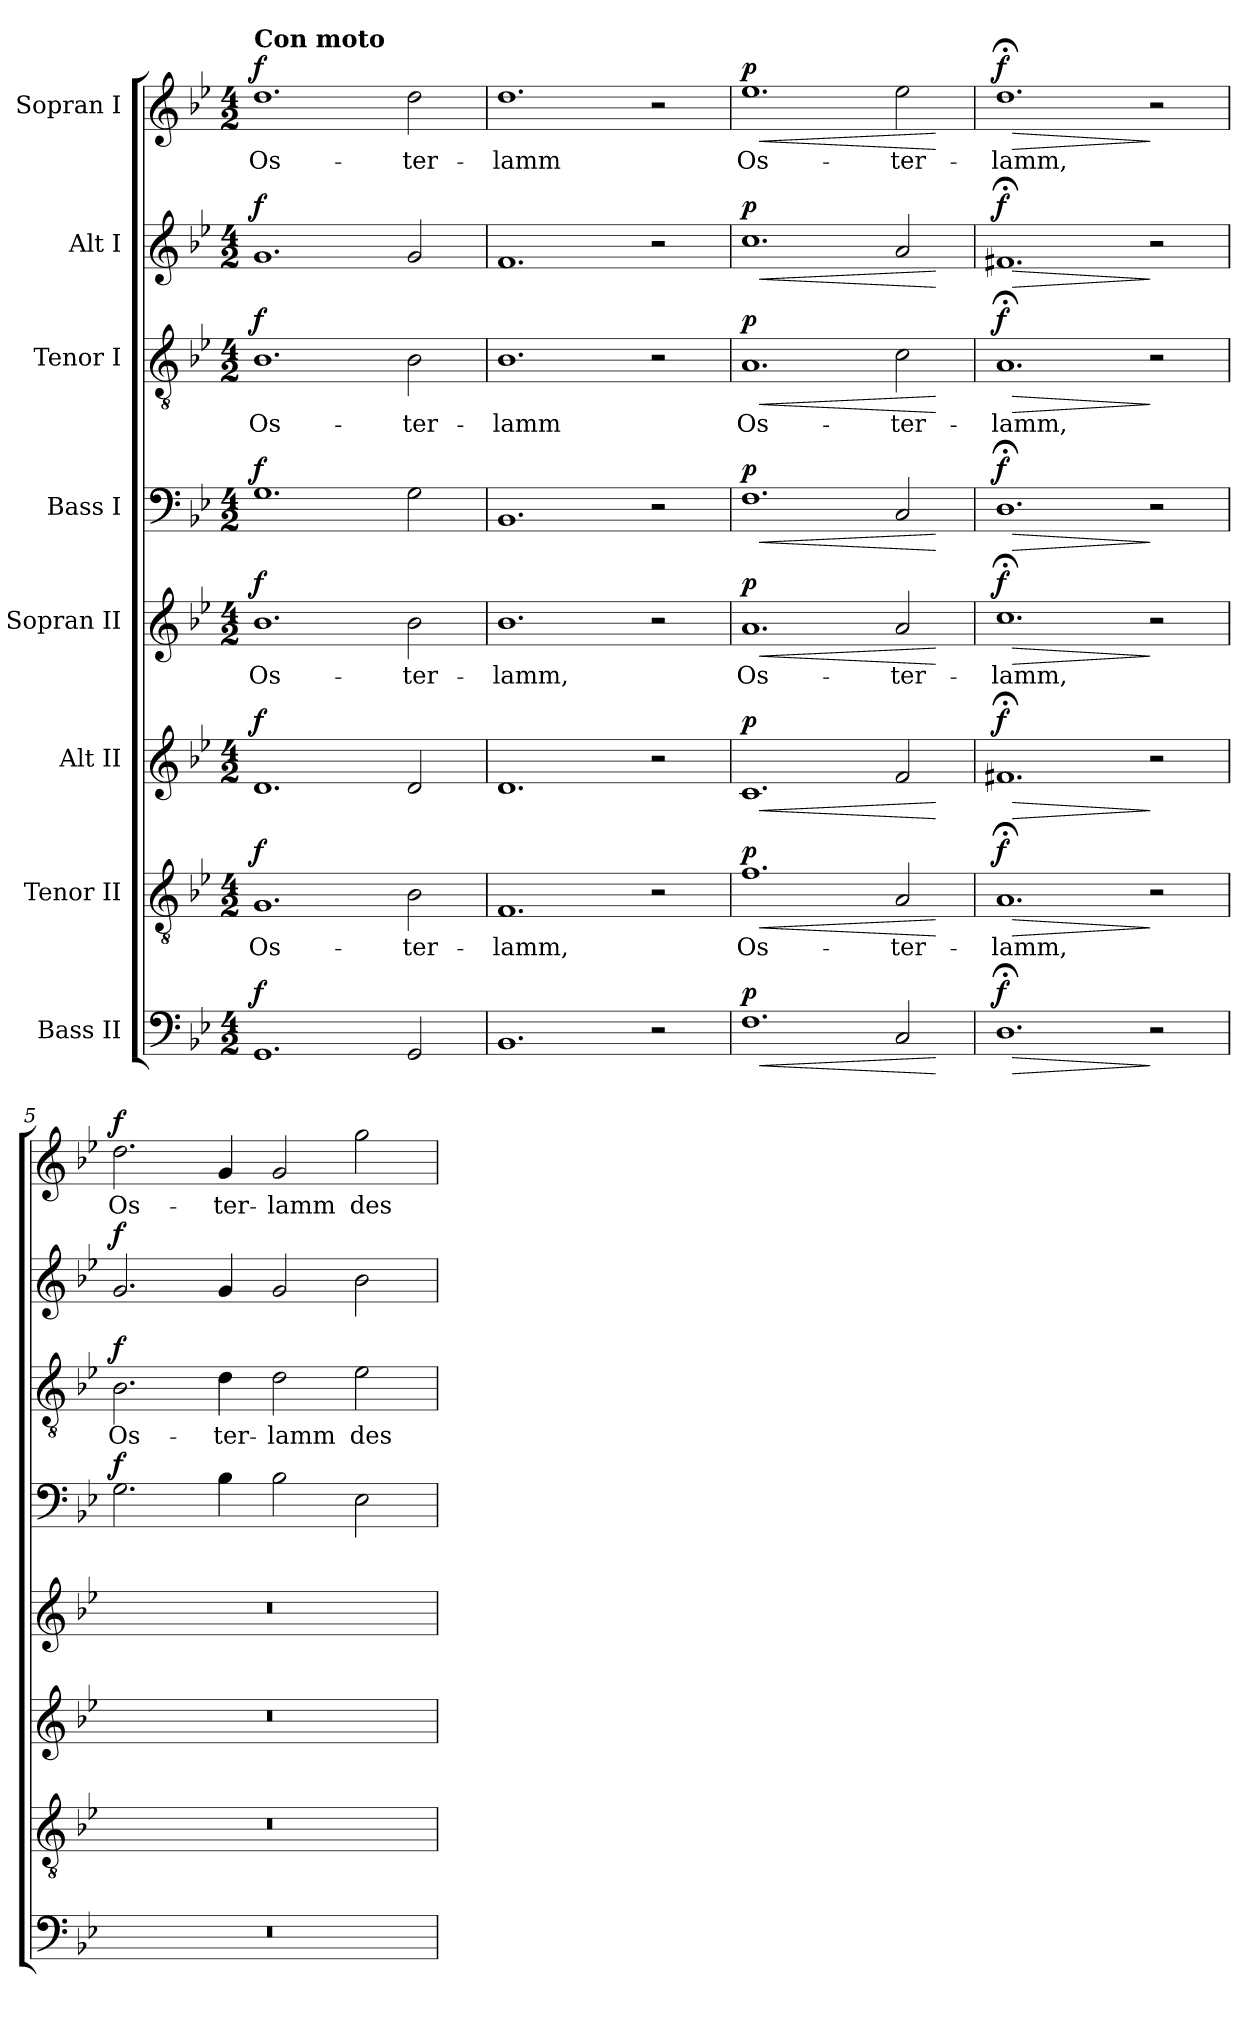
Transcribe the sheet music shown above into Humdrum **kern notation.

**kern	**dynam	**kern	**text	**dynam	**kern	**dynam	**kern	**text	**dynam	**kern	**dynam	**kern	**text	**dynam	**kern	**dynam	**kern	**text	**dynam
*part8	*part8	*part7	*part7	*part7	*part6	*part6	*part5	*part5	*part5	*part4	*part4	*part3	*part3	*part3	*part2	*part2	*part1	*part1	*part1
*staff8	*staff8	*staff7	*staff7	*staff7	*staff6	*staff6	*staff5	*staff5	*staff5	*staff4	*staff4	*staff3	*staff3	*staff3	*staff2	*staff2	*staff1	*staff1	*staff1
*I"Bass II	*	*I"Tenor II	*	*	*I"Alt II	*	*I"Sopran II	*	*	*I"Bass I	*	*I"Tenor I	*	*	*I"Alt I	*	*I"Sopran I	*	*
*clefF4	*	*clefGv2	*	*	*clefG2	*	*clefG2	*	*	*clefF4	*	*clefGv2	*	*	*clefG2	*	*clefG2	*	*
*k[b-e-]	*	*k[b-e-]	*	*	*k[b-e-]	*	*k[b-e-]	*	*	*k[b-e-]	*	*k[b-e-]	*	*	*k[b-e-]	*	*k[b-e-]	*	*
*B-:	*	*B-:	*	*	*B-:	*	*B-:	*	*	*B-:	*	*B-:	*	*	*B-:	*	*B-:	*	*
*M4/2	*	*M4/2	*	*	*M4/2	*	*M4/2	*	*	*M4/2	*	*M4/2	*	*	*M4/2	*	*M4/2	*	*
*MM160	*	*MM160	*	*	*MM160	*	*MM160	*	*	*MM160	*	*MM160	*	*	*MM160	*	*MM160	*	*
=1	=1	=1	=1	=1	=1	=1	=1	=1	=1	=1	=1	=1	=1	=1	=1	=1	=1	=1	=1
!	!	!	!	!	!	!	!	!	!	!	!	!	!	!	!	!	!LO:TX:a:B:t=Con moto	!	!
!	!LO:DY:a	!	!	!LO:DY:a	!	!LO:DY:a	!	!	!LO:DY:a	!	!LO:DY:a	!	!	!LO:DY:a	!	!LO:DY:a	!	!	!LO:DY:a
1.GG	f	1.G	Os-	f	1.d	f	1.b-	Os-	f	1.G	f	1.B-	Os-	f	1.g	f	1.dd	Os-	f
2GG/	.	2B-\	-ter-	.	2d/	.	2b-\	-ter-	.	2G\	.	2B-\	-ter-	.	2g/	.	2dd\	-ter-	.
=2	=2	=2	=2	=2	=2	=2	=2	=2	=2	=2	=2	=2	=2	=2	=2	=2	=2	=2	=2
1.BB-	.	1.F	-lamm,	.	1.d	.	1.b-	-lamm,	.	1.BB-	.	1.B-	-lamm	.	1.f	.	1.dd	-lamm	.
2r	.	2r	.	.	2r	.	2r	.	.	2r	.	2r	.	.	2r	.	2r	.	.
=3	=3	=3	=3	=3	=3	=3	=3	=3	=3	=3	=3	=3	=3	=3	=3	=3	=3	=3	=3
!	!LO:HP:b	!	!	!LO:HP:b	!	!LO:HP:b	!	!	!LO:HP:b	!	!LO:HP:b	!	!	!LO:HP:b	!	!LO:HP:b	!	!	!LO:HP:b
!	!LO:DY:n=1:a	!	!	!LO:DY:n=1:a	!	!LO:DY:n=1:a	!	!	!LO:DY:n=1:a	!	!LO:DY:n=1:a	!	!	!LO:DY:n=1:a	!	!LO:DY:n=1:a	!	!	!LO:DY:n=1:a
1.F	< p	1.f	Os-	< p	1.c	< p	1.a	Os-	< p	1.F	< p	1.A	Os-	< p	1.cc	< p	1.ee-	Os-	< p
2C/	.	2A/	-ter-	.	2f/	.	2a/	-ter-	.	2C/	.	2c\	-ter-	.	2a/	.	2ee-\	-ter-	.
.	[	.	.	[	.	[	.	.	[	.	[	.	.	[	.	[	.	.	[
=4	=4	=4	=4	=4	=4	=4	=4	=4	=4	=4	=4	=4	=4	=4	=4	=4	=4	=4	=4
!	!LO:HP:b	!	!	!LO:HP:b	!	!LO:HP:b	!	!	!LO:HP:b	!	!LO:HP:b	!	!	!LO:HP:b	!	!LO:HP:b	!	!	!LO:HP:b
!	!LO:DY:n=1:a	!	!	!LO:DY:n=1:a	!	!LO:DY:n=1:a	!	!	!LO:DY:n=1:a	!	!LO:DY:n=1:a	!	!	!LO:DY:n=1:a	!	!LO:DY:n=1:a	!	!	!LO:DY:n=1:a
1.D;<	> f	1.A;<	-lamm,	> f	1.f#X;<	> f	1.cc;<	-lamm,	> f	1.D;<	> f	1.A;<	-lamm,	> f	1.f#X;<	> f	1.dd;<	-lamm,	> f
2r	]	2r	.	]	2r	]	2r	.	]	2r	]	2r	.	]	2r	]	2r	.	]
=5	=5	=5	=5	=5	=5	=5	=5	=5	=5	=5	=5	=5	=5	=5	=5	=5	=5	=5	=5
!	!	!	!	!	!	!	!	!	!	!	!LO:DY:a	!	!	!LO:DY:a	!	!LO:DY:a	!	!	!LO:DY:a
0r	.	0r	.	.	0r	.	0r	.	.	2.G\	f	2.B-\	Os-	f	2.g/	f	2.dd\	Os-	f
.	.	.	.	.	.	.	.	.	.	4B-\	.	4d\	-ter-	.	4g/	.	4g/	-ter-	.
.	.	.	.	.	.	.	.	.	.	2B-\	.	2d\	-lamm	.	2g/	.	2g/	-lamm	.
.	.	.	.	.	.	.	.	.	.	2E-\	.	2e-\	des	.	2b-\	.	2gg\	des	.
=	=	=	=	=	=	=	=	=	=	=	=	=	=	=	=	=	=	=	=
*-	*-	*-	*-	*-	*-	*-	*-	*-	*-	*-	*-	*-	*-	*-	*-	*-	*-	*-	*-
